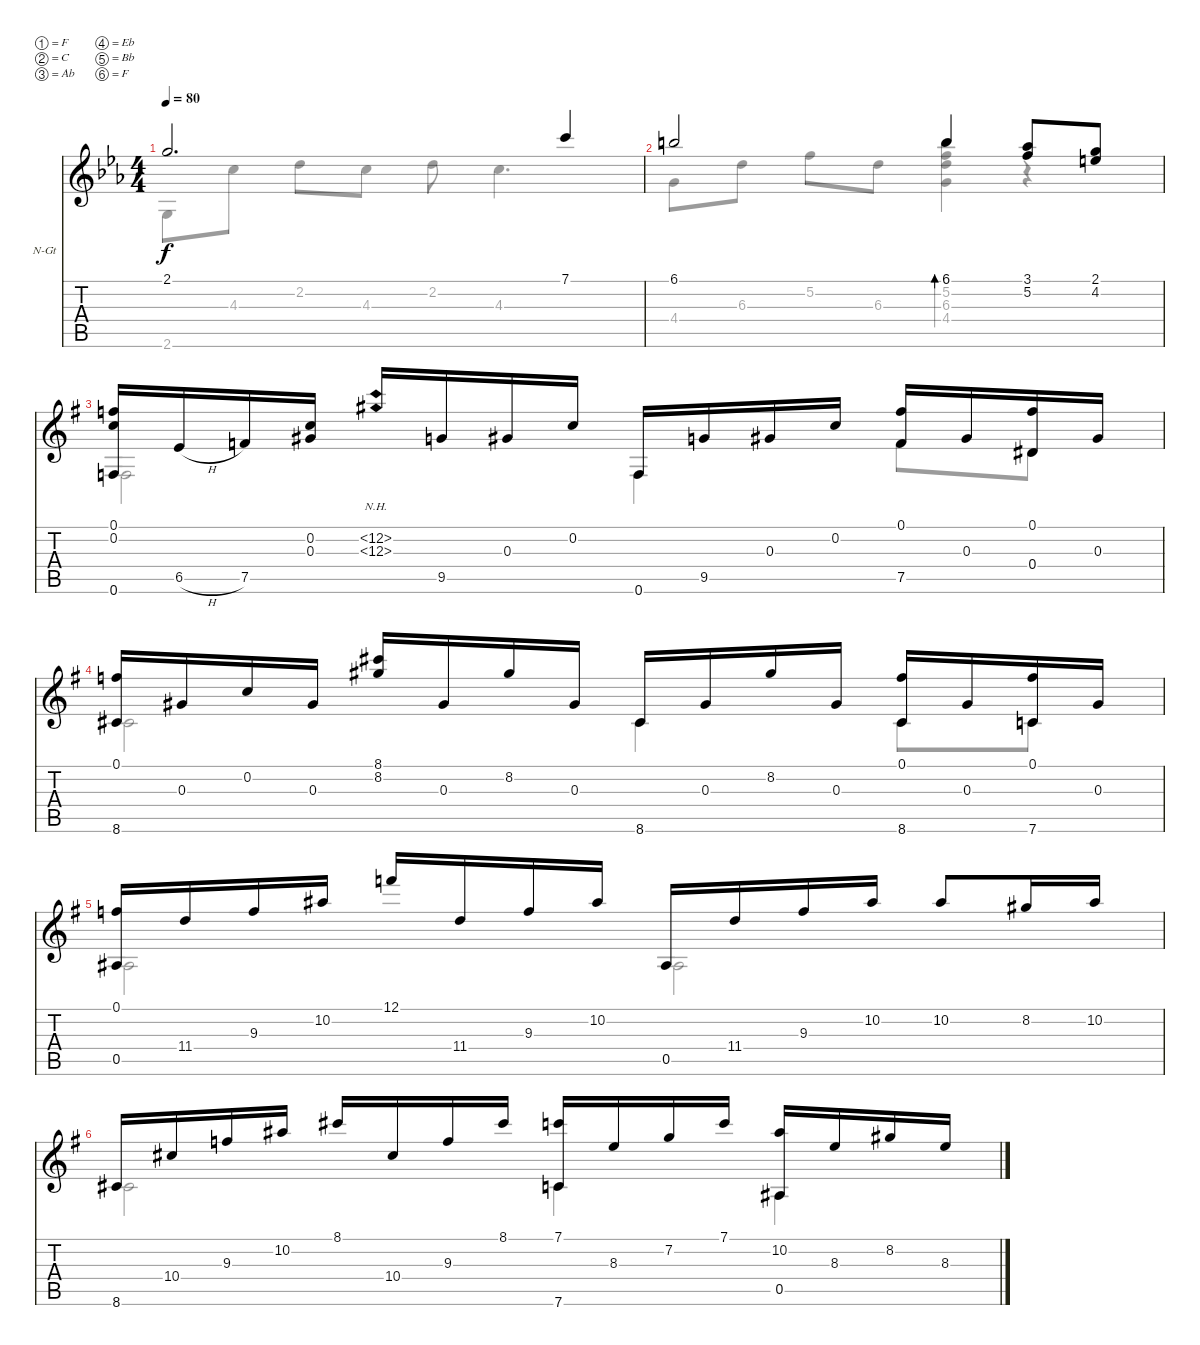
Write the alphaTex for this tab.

\bracketExtendMode nobrackets
\firstSystemTrackNameOrientation horizontal
\otherSystemsTrackNameOrientation horizontal
\track ("Track 1" "N-Gt") {instrument acousticguitarnylon}
\staff {score tabs}
\tuning (F4 C4 Ab3 Eb3 Bb2 F2)
\voice
\ts (4 4)
\tempo 80
\clef g2
\ks cminor
2.1.2{d dy f} 7.1.4 |
6.1.2 6.1.4{bd 0} (3.1 5.2).8 (2.1 4.2).8 |
\ks eminor
(0.1 0.2 0.6).16 6.5{h}.16 7.5.16 (0.2 0.3).16 (12.2{nh} 12.3{nh}).16 9.5.16 0.3.16 0.2.16 0.6.16 9.5.16 0.3.16 0.2.16 (0.1 7.5).16 0.3.16 (0.1 0.4).16 0.3.16 |
(0.1 8.6).16 0.3.16 0.2.16 0.3.16 (8.1 8.2).16 0.3.16 8.2.16 0.3.16 8.6.16 0.3.16 8.2.16 0.3.16 (0.1 8.6).16 0.3.16 (0.1 7.6).16 0.3.16 |
(0.1 0.5).16 11.4.16 9.3.16 10.2.16 12.1.16 11.4.16 9.3.16 10.2.16 0.5.16 11.4.16 9.3.16 10.2.16 10.2.8 8.2.16 10.2.16 |
8.6.16 10.4.16 9.3.16 10.2.16 8.1.16 10.4.16 9.3.16 8.1.16 (7.1 7.6).16 8.3.16 7.2.16 7.1.16 (10.2 0.5).16 8.3.16 8.2.16 8.3.16
\voice
\clef g2
\ottava regular
\simile none
\ks cminor
2.6.8{dy f} 4.3.8 2.2.8 4.3.8 2.2.8 4.3.4{d} |
4.4.8 6.3.8 5.2.8 6.3.8 (6.1 5.2 6.3 4.4).4{bd 120} r.4 |
\ks eminor
0.6.2 0.6.4 7.5.8 0.4.8 |
8.6.2 8.6.4 8.6.8 7.6.8 |
0.5.2 0.5.2 |
8.6.2 7.6.4 0.5.4
